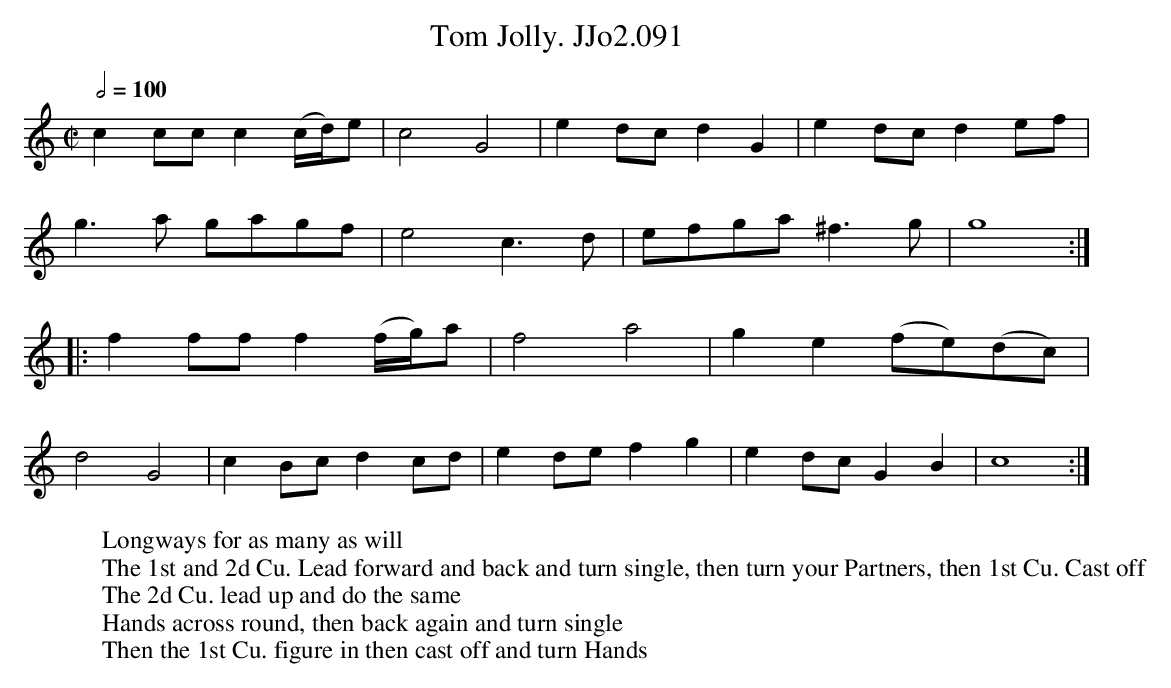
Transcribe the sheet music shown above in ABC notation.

X:1
T:Tom Jolly. JJo2.091
W:Longways for as many as will
M:C|
L:1/4
Q:1/2=100
K:C
cc/c/c(c//d//2)e/ | c2 G2 | ed/c/dG | ed/c/de/f/ |
g>a g/a/g/f/ | e2 c>d | e/f/g/a/ ^f>g | g4 :|
|: ff/f/f (f//g//)a/ | f2 a2 | ge(f/e/)(d/c/) |
d2 G2 | c B/c/ d c/d/ | ed/e/ f g | e d/c/ GB | c4 :|
W:The 1st and 2d Cu. Lead forward and back and turn single, then turn your Partners, then 1st Cu. Cast off
W:The 2d Cu. lead up and do the same
W:Hands across round, then back again and turn single
W:Then the 1st Cu. figure in then cast off and turn Hands
